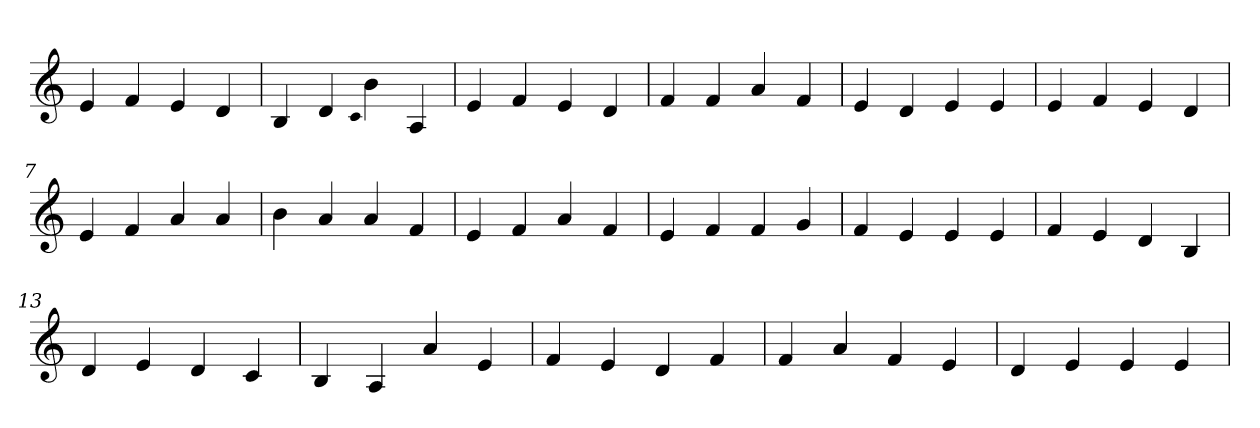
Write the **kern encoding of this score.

**kern
*part1
*staff1
*clefG2
=1
4e
4f
4e
4d
=2
4B
4d
qqc
4b
4A
=3
4e
4f
4e
4d
=4
4f
4f
4a
4f
=5
4e
4d
4e
4e
=6
4e
4f
4e
4d
=7
4e
4f
4a
4a
=8
4b
4a
4a
4f
=9
4e
4f
4a
4f
=10
4e
4f
4f
4g
=11
4f
4e
4e
4e
=12
4f
4e
4d
4B
=13
4d
4e
4d
4c
=14
4B
4A
4a
4e
=15
4f
4e
4d
4f
=16
4f
4a
4f
4e
=17
4d
4e
4e
4e
=
*-
